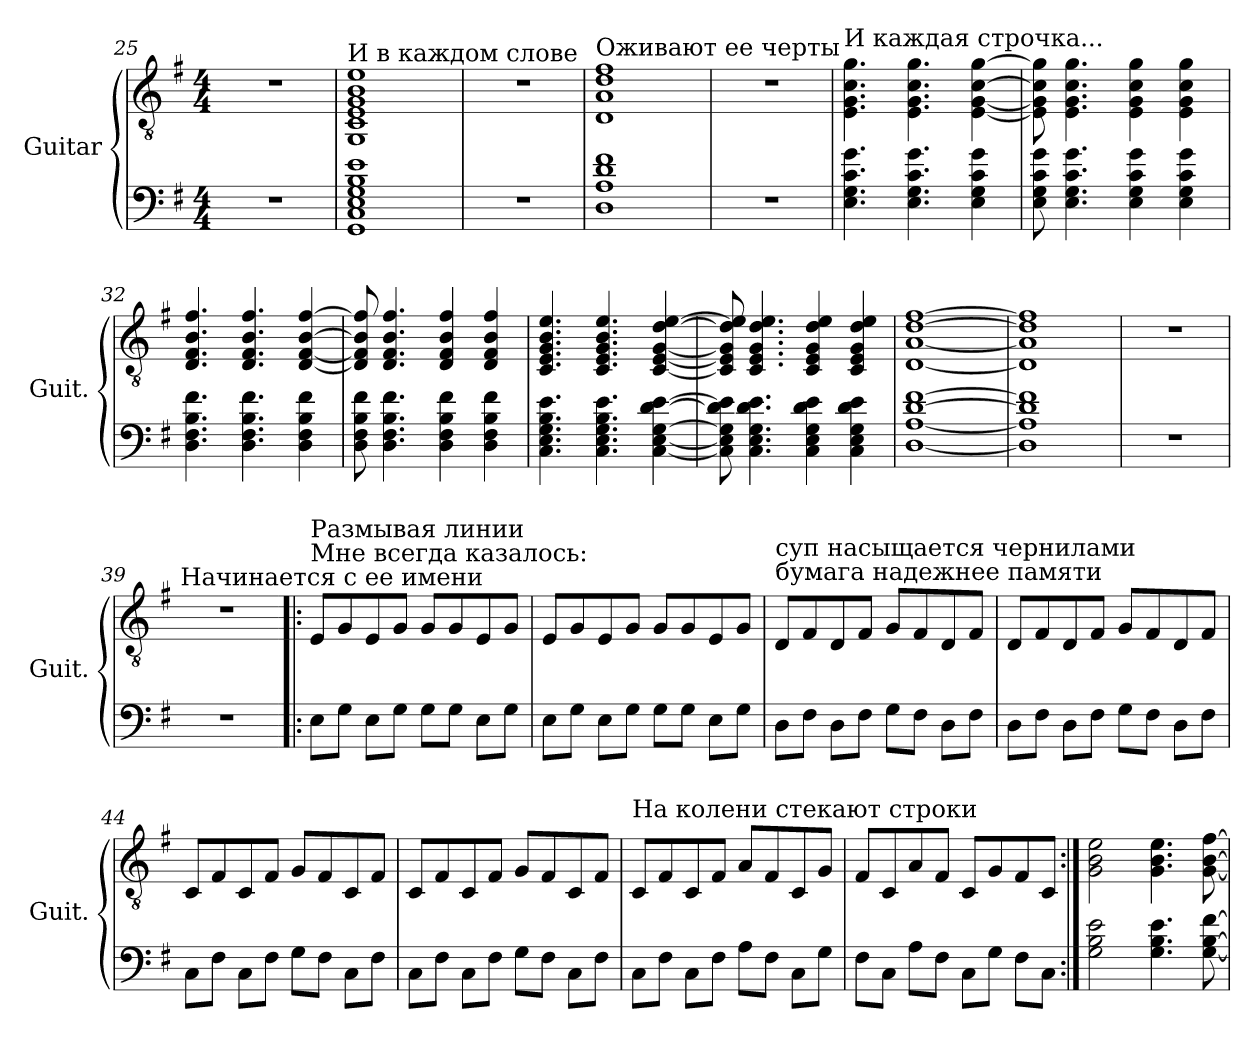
**kern	**kern
*part1	*part1
*staff2	*staff1
*I"Guitar	*
*I'Guit.	*
*	*clefGv2
*k[f#]	*k[f#]
*M4/4	*M4/4
=25	=25
1r	1r
=26	=26
!	!LO:TX:a:t=И в каждом слове
1GG 1C 1E 1G 1B 1e	1GG 1C 1E 1G 1B 1e
=27	=27
1r	1r
=28	=28
!	!LO:TX:a:t=Оживают ее черты
1D 1A 1d 1f#	1D 1A 1d 1f#
=29	=29
1r	1r
!!LO:LB:g=z
=30	=30
!	!LO:TX:a:t=И каждая строчка...
4.E 4.G 4.c 4.g	4.E\ 4.G\ 4.c\ 4.g\
4.E 4.G 4.c 4.g	4.E\ 4.G\ 4.c\ 4.g\
4E 4G 4c 4g	[4E\ [4G\ [4c\ [4g\
=31	=31
8E 8G 8c 8g	8E\] 8G\] 8c\] 8g\]
4.E 4.G 4.c 4.g	4.E\ 4.G\ 4.c\ 4.g\
4E 4G 4c 4g	4E\ 4G\ 4c\ 4g\
4E 4G 4c 4g	4E\ 4G\ 4c\ 4g\
=32	=32
4.D 4.F# 4.B 4.f#	4.D/ 4.F#/ 4.B/ 4.f#/
4.D 4.F# 4.B 4.f#	4.D/ 4.F#/ 4.B/ 4.f#/
4D 4F# 4B 4f#	[4D/ [4F#/ [4B/ [4f#/
=33	=33
8D 8F# 8B 8f#	8D/] 8F#/] 8B/] 8f#/]
4.D 4.F# 4.B 4.f#	4.D/ 4.F#/ 4.B/ 4.f#/
4D 4F# 4B 4f#	4D/ 4F#/ 4B/ 4f#/
4D 4F# 4B 4f#	4D/ 4F#/ 4B/ 4f#/
=34	=34
4.C 4.E 4.G 4.B 4.e	4.C/ 4.E/ 4.G/ 4.B/ 4.e/
4.C 4.E 4.G 4.B 4.e	4.C/ 4.E/ 4.G/ 4.B/ 4.e/
[4C [4E [4G [4d [4e	[4C/ [4E/ [4G/ [4d/ [4e/
=35	=35
8C] 8E] 8G] 8d] 8e]	8C/] 8E/] 8G/] 8d/] 8e/]
4.C 4.E 4.G 4.d 4.e	4.C/ 4.E/ 4.G/ 4.d/ 4.e/
4C 4E 4G 4d 4e	4C/ 4E/ 4G/ 4d/ 4e/
4C 4E 4G 4d 4e	4C/ 4E/ 4G/ 4d/ 4e/
=36	=36
[1D [1A [1d [1f#	[1D [1A [1d [1f#
=37	=37
1D] 1A] 1d] 1f#]	1D] 1A] 1d] 1f#]
=38	=38
1r	1r
!!LO:PB:g=z
=39	=39
!	!LO:TX:a:t=Начинается с ее имени
1r	1r
!!LO:LB:g=z
=40!|:	=40!|:
!	!LO:TX:a:t=Мне всегда казалось&colon;
!	!LO:TX:a:t=Размывая линии
8EL	8E/L
8GJ	8G/
8EL	8E/
8GJ	8G/J
8GL	8G/L
8GJ	8G/
8EL	8E/
8GJ	8G/J
=41	=41
8EL	8E/L
8GJ	8G/
8EL	8E/
8GJ	8G/J
8GL	8G/L
8GJ	8G/
8EL	8E/
8GJ	8G/J
=42	=42
!	!LO:TX:a:t=бумага надежнее памяти
!	!LO:TX:a:t=суп насыщается чернилами
8DL	8D/L
8F#J	8F#/
8DL	8D/
8F#J	8F#/J
8GL	8G/L
8F#J	8F#/
8DL	8D/
8F#J	8F#/J
=43	=43
8DL	8D/L
8F#J	8F#/
8DL	8D/
8F#J	8F#/J
8GL	8G/L
8F#J	8F#/
8DL	8D/
8F#J	8F#/J
!!LO:LB:g=z
=44	=44
8CL	8C/L
8F#J	8F#/
8CL	8C/
8F#J	8F#/J
8GL	8G/L
8F#J	8F#/
8CL	8C/
8F#J	8F#/J
=45	=45
8CL	8C/L
8F#J	8F#/
8CL	8C/
8F#J	8F#/J
8GL	8G/L
8F#J	8F#/
8CL	8C/
8F#J	8F#/J
=46	=46
!	!LO:TX:a:t=На колени стекают строки
8CL	8C/L
8F#J	8F#/
8CL	8C/
8F#J	8F#/J
8AL	8A/L
8F#J	8F#/
8CL	8C/
8GJ	8G/J
=47	=47
8F#L	8F#/L
8CJ	8C/
8AL	8A/
8F#J	8F#/J
8CL	8C/L
8GJ	8G/
8F#L	8F#/
8CJ	8C/J
!!LO:LB:g=z
=48:|!	=48:|!
2G 2B 2e	2G\ 2B\ 2e\
4.G 4.B 4.e	4.G\ 4.B\ 4.e\
[8G [8B [8f#	[8G\ [8B\ [8f#\
=	=
*-	*-
